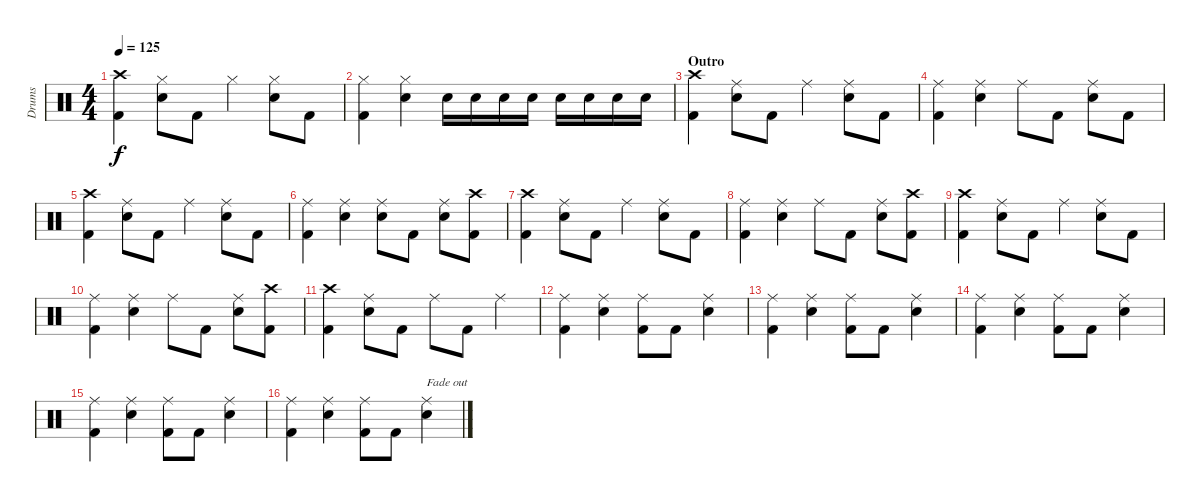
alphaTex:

\track ("Drums" "Drums") {instrument percussion}
\staff {score}
\articulation defaults
\ts (4 4)
\tempo 125
\clef neutral
\ks c
("Crash high (hit)" "Kick (hit) 2").4{dy f} ("Hi-Hat (closed)" "Electric Snare (hit)").8 "Kick (hit) 2".8 "Hi-Hat (closed)".4 ("Hi-Hat (closed)" "Electric Snare (hit)").8 "Kick (hit) 2".8 |
("Hi-Hat (closed)" "Kick (hit) 2").4 ("Hi-Hat (closed)" "Electric Snare (hit)").4 "Electric Snare (hit)".16 "Electric Snare (hit)".16 "Electric Snare (hit)".16 "Electric Snare (hit)".16 "Electric Snare (hit)".16 "Electric Snare (hit)".16 "Electric Snare (hit)".16 "Electric Snare (hit)".16 |
\section ("" "Outro")
("Crash high (hit)" "Kick (hit) 2").4 ("Ride (middle)" "Electric Snare (hit)").8 "Kick (hit) 2".8 "Ride (middle)".4 ("Ride (middle)" "Electric Snare (hit)").8 "Kick (hit) 2".8 |
("Ride (middle)" "Kick (hit) 2").4 ("Ride (middle)" "Electric Snare (hit)").4 "Ride (middle)".8 "Kick (hit) 2".8 ("Ride (middle)" "Electric Snare (hit)").8 "Kick (hit) 2".8 |
("Crash high (hit)" "Kick (hit) 2").4 ("Ride (middle)" "Electric Snare (hit)").8 "Kick (hit) 2".8 "Ride (middle)".4 ("Ride (middle)" "Electric Snare (hit)").8 "Kick (hit) 2".8 |
("Ride (middle)" "Kick (hit) 2").4 ("Ride (middle)" "Electric Snare (hit)").4 ("Ride (middle)" "Electric Snare (hit)").8 "Kick (hit) 2".8 ("Ride (middle)" "Electric Snare (hit)").8 ("Crash high (hit)" "Kick (hit) 2").8 |
("Crash high (hit)" "Kick (hit) 2").4 ("Ride (middle)" "Electric Snare (hit)").8 "Kick (hit) 2".8 "Ride (middle)".4 ("Ride (middle)" "Electric Snare (hit)").8 "Kick (hit) 2".8 |
("Ride (middle)" "Kick (hit) 2").4 ("Ride (middle)" "Electric Snare (hit)").4 "Ride (middle)".8 "Kick (hit) 2".8 ("Ride (middle)" "Electric Snare (hit)").8 ("Crash high (hit)" "Kick (hit) 2").8 |
("Crash high (hit)" "Kick (hit) 2").4 ("Ride (middle)" "Electric Snare (hit)").8 "Kick (hit) 2".8 "Ride (middle)".4 ("Ride (middle)" "Electric Snare (hit)").8 "Kick (hit) 2".8 |
("Ride (middle)" "Kick (hit) 2").4 ("Ride (middle)" "Electric Snare (hit)").4 "Ride (middle)".8 "Kick (hit) 2".8 ("Ride (middle)" "Electric Snare (hit)").8 ("Crash high (hit)" "Kick (hit) 2").8 |
("Crash high (hit)" "Kick (hit) 2").4 ("Ride (middle)" "Electric Snare (hit)").8 "Kick (hit) 2".8 "Ride (middle)".8 "Kick (hit) 2".8 "Ride (middle)".4 |
("Ride (middle)" "Kick (hit) 2").4 ("Ride (middle)" "Electric Snare (hit)").4 ("Ride (middle)" "Kick (hit) 2").8 "Kick (hit) 2".8 ("Ride (middle)" "Electric Snare (hit)").4 |
("Ride (middle)" "Kick (hit) 2").4 ("Ride (middle)" "Electric Snare (hit)").4 ("Ride (middle)" "Kick (hit) 2").8 "Kick (hit) 2".8 ("Ride (middle)" "Electric Snare (hit)").4 |
("Ride (middle)" "Kick (hit) 2").4 ("Ride (middle)" "Electric Snare (hit)").4 ("Ride (middle)" "Kick (hit) 2").8 "Kick (hit) 2".8 ("Ride (middle)" "Electric Snare (hit)").4 |
("Ride (middle)" "Kick (hit) 2").4 ("Ride (middle)" "Electric Snare (hit)").4 ("Ride (middle)" "Kick (hit) 2").8 "Kick (hit) 2".8 ("Ride (middle)" "Electric Snare (hit)").4 |
("Ride (middle)" "Kick (hit) 2").4 ("Ride (middle)" "Electric Snare (hit)").4 ("Ride (middle)" "Kick (hit) 2").8 "Kick (hit) 2".8 ("Ride (middle)" "Electric Snare (hit)").4{txt "Fade out"}
